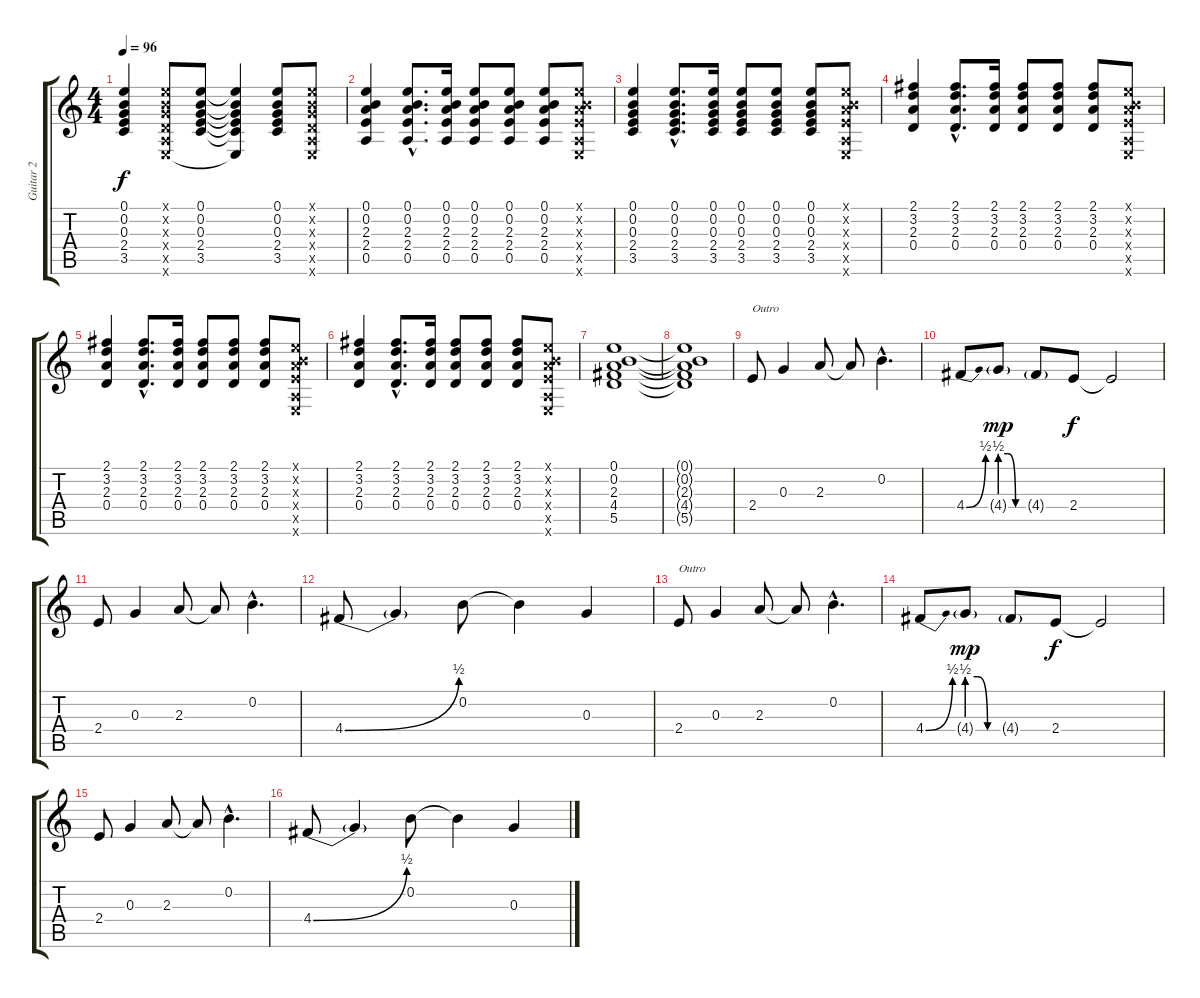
\track ("Guitar 2" "Guitar 2") {instrument electricguitarclean}
\staff {score tabs}
\tuning (E4 B3 G3 D3 A2 E2) {hide}
\ts (4 4)
\tempo 96
\clef g2
\ks c
(0.1 0.2 0.3 2.4 3.5).4{dy f} (0.1{x} 0.2{x} 0.3{x} 0.4{x} 0.5{x} 0.6{x}).8 (0.1 0.2 0.3 2.4 3.5).8 (0.1{t} 0.2{t} 0.3{t} 2.4{t} 3.5{t} 0.6{t}).4 (0.1 0.2 0.3 2.4 3.5).8 (0.1{x} 0.2{x} 0.3{x} 0.4{x} 0.5{x} 0.6{x}).8 |
(0.1 0.2 2.3 2.4 0.5).4 (0.1{hac} 0.2{hac} 2.3{hac} 2.4{hac} 0.5{hac}).8{d} (0.1 0.2 2.3 2.4 0.5).16 (0.1 0.2 2.3 2.4 0.5).8 (0.1 0.2 2.3 2.4 0.5).8 (0.1 0.2 2.3 2.4 0.5).8 (0.1{x} 0.2{x} 2.3{x} 2.4{x} 0.5{x} 0.6{x}).8 |
(0.1 0.2 0.3 2.4 3.5).4 (0.1{hac} 0.2{hac} 0.3{hac} 2.4{hac} 3.5{hac}).8{d} (0.1 0.2 0.3 2.4 3.5).16 (0.1 0.2 0.3 2.4 3.5).8 (0.1 0.2 0.3 2.4 3.5).8 (0.1 0.2 0.3 2.4 3.5).8 (0.1{x} 0.2{x} 2.3{x} 2.4{x} 0.5{x} 0.6{x}).8 |
(2.1 3.2 2.3 0.4).4 (2.1{hac} 3.2{hac} 2.3{hac} 0.4{hac}).8{d} (2.1 3.2 2.3 0.4).16 (2.1 3.2 2.3 0.4).8 (2.1 3.2 2.3 0.4).8 (2.1 3.2 2.3 0.4).8 (0.1{x} 0.2{x} 2.3{x} 2.4{x} 0.5{x} 0.6{x}).8 |
(2.1 3.2 2.3 0.4).4 (2.1{hac} 3.2{hac} 2.3{hac} 0.4{hac}).8{d} (2.1 3.2 2.3 0.4).16 (2.1 3.2 2.3 0.4).8 (2.1 3.2 2.3 0.4).8 (2.1 3.2 2.3 0.4).8 (0.1{x} 0.2{x} 2.3{x} 2.4{x} 0.5{x} 0.6{x}).8 |
(2.1 3.2 2.3 0.4).4 (2.1{hac} 3.2{hac} 2.3{hac} 0.4{hac}).8{d} (2.1 3.2 2.3 0.4).16 (2.1 3.2 2.3 0.4).8 (2.1 3.2 2.3 0.4).8 (2.1 3.2 2.3 0.4).8 (0.1{x} 0.2{x} 2.3{x} 2.4{x} 0.5{x} 0.6{x}).8 |
(0.1 0.2 2.3 4.4 5.5).1 |
(0.1{t} 0.2{t} 2.3{t} 4.4{t} 5.5{t}).1 |
2.4.8{txt "Outro" instrument electricguitarclean} 0.3.4 2.3.8 2.3{t}.8 0.2{hac}.4{d} |
4.4{be (bend 0 0 60 2)}.8 4.4{be (custom 0 2 20 2 40 0 60 0) g}.8{dy mp} 4.4{g}.8 2.4.8{dy f} 2.4{t}.2 |
2.4.8 0.3.4 2.3.8 2.3{t}.8 0.2{hac}.4{d} |
4.4{be (bend 0 0 60 2)}.8 4.4{t}.4 0.2.8 0.2{t}.4 0.3.4 |
2.4.8{txt "Outro"} 0.3.4 2.3.8 2.3{t}.8 0.2{hac}.4{d} |
4.4{be (bend 0 0 60 2)}.8 4.4{be (custom 0 2 20 2 40 0 60 0) g}.8{dy mp} 4.4{g}.8 2.4.8{dy f} 2.4{t}.2 |
2.4.8 0.3.4 2.3.8 2.3{t}.8 0.2{hac}.4{d} |
4.4{be (bend 0 0 60 2)}.8 4.4{t}.4 0.2.8 0.2{t}.4 0.3.4
